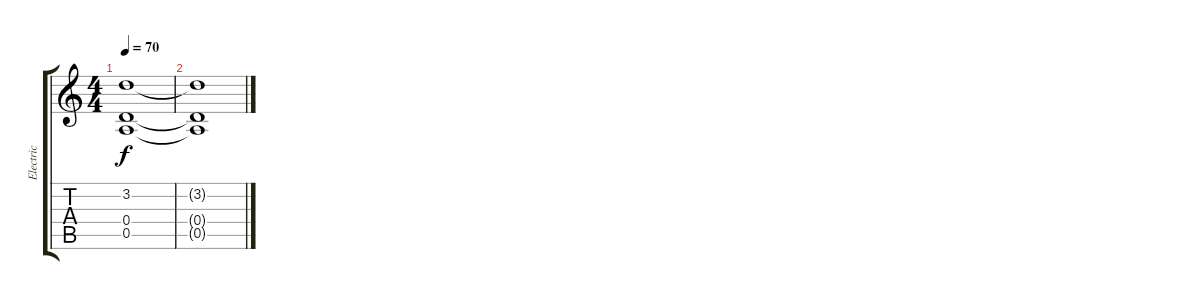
\track ("Electric" "Electric") {instrument overdrivenguitar}
\staff {score tabs}
\tuning (E4 B3 G3 D3 A2 E2) {hide}
\ts (4 4)
\tempo 70
\clef g2
\ks c
(3.2{t} 0.4{t} 0.5{t}).1{dy f} |
(3.2{t} 0.4{t} 0.5{t}).1
